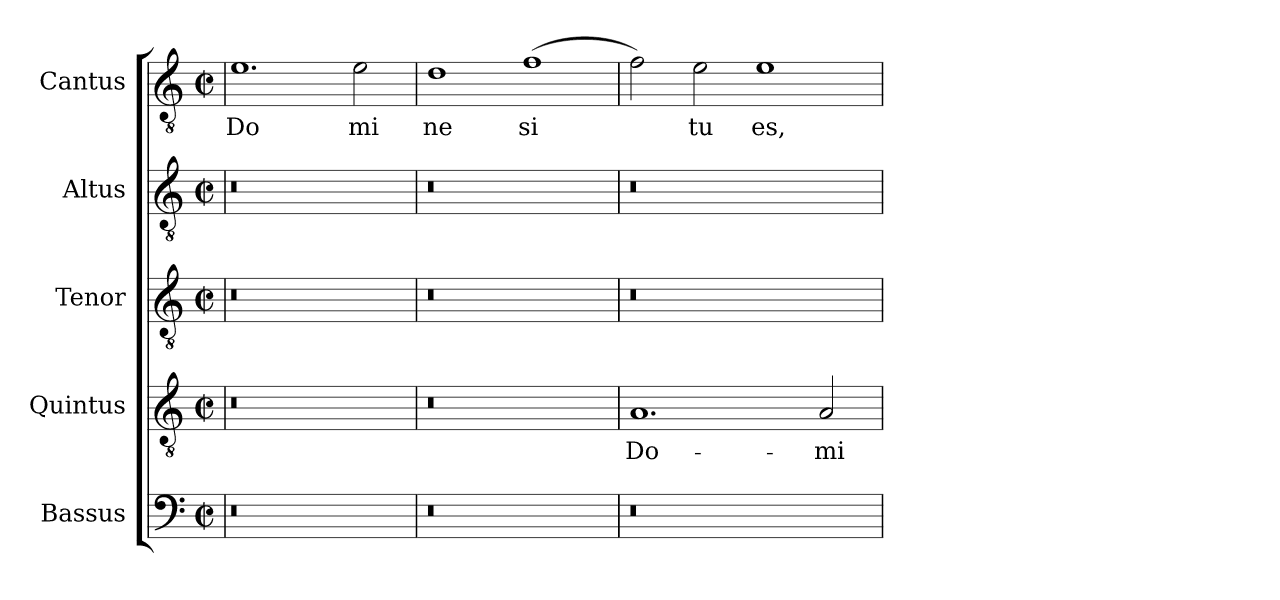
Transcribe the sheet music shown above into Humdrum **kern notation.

**kern	**kern	**text	**kern	**kern	**kern	**text
*part5	*part4	*part4	*part3	*part2	*part1	*part1
*staff5	*staff4	*staff4	*staff3	*staff2	*staff1	*staff1
*I"Bassus	*I"Quintus	*	*I"Tenor	*I"Altus	*I"Cantus	*
!!LO:PB:g=z
*stria5	*stria5	*	*stria5	*stria5	*stria5	*
*clefF4	*clefGv2	*	*clefGv2	*clefGv2	*clefGv2	*
*M2/2	*M2/2	*	*M2/2	*M2/2	*M2/2	*
*met(c|)	*met(c|)	*	*met(c|)	*met(c|)	*met(c|)	*
=1	=1	=1!	=1	=1	=1!	=1!
!	!	!	!	!	!	!LO:LY:b:cj
0r	0r	.	0r	0r	1.e	Do
!	!	!	!	!	!	!LO:LY:b:cj
.	.	.	.	.	2e\	mi
=2	=2	=2	=2	=2	=2	=2
!	!	!	!	!	!	!LO:LY:b:cj
0r	0r	.	0r	0r	1d	ne
!	!	!	!	!	!	!LO:LY:b:cj
.	.	.	.	.	(>1f	si
=3	=3	=3	=3	=3	=3	=3
!	!	!LO:LY:b:cj	!	!	!	!
0r	1.A	Do-	0r	0r	2f\)	.
!	!	!	!	!	!	!LO:LY:b:cj
.	.	.	.	.	2e\	tu
!	!	!	!	!	!	!LO:LY:b:cj
.	.	.	.	.	1e	es,
!	!	!LO:LY:b:cj	!	!	!	!
.	2A/	-mi-	.	.	.	.
=	=	=	=	=	=	=
*-	*-	*-	*-	*-	*-	*-
